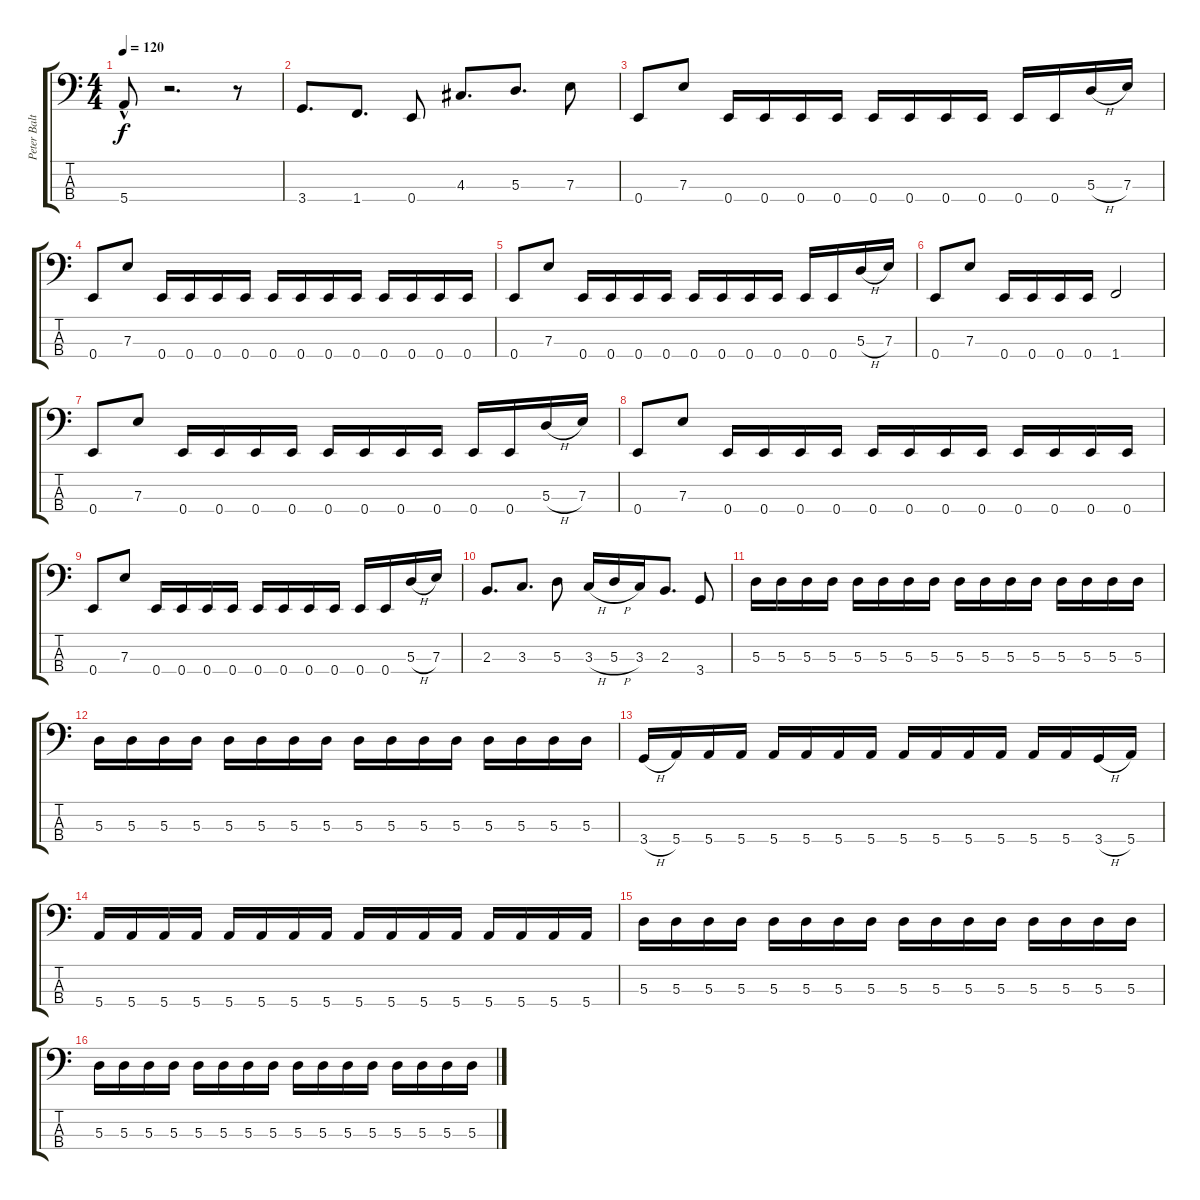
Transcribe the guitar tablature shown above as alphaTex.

\track ("Peter Baltes" "Peter Balt") {instrument electricbassfinger}
\staff {score tabs}
\tuning (G2 D2 A1 E1) {hide}
\ts (4 4)
\tempo 120
\clef f4
\ks c
5.4{hac}.8{dy f} r.2{d} r.8 |
3.4.8{d} 1.4.8{d} 0.4.8 4.3.8{d} 5.3.8{d} 7.3.8 |
0.4.8 7.3.8 0.4.16 0.4.16 0.4.16 0.4.16 0.4.16 0.4.16 0.4.16 0.4.16 0.4.16 0.4.16 5.3{h}.16 7.3.16 |
0.4.8 7.3.8 0.4.16 0.4.16 0.4.16 0.4.16 0.4.16 0.4.16 0.4.16 0.4.16 0.4.16 0.4.16 0.4.16 0.4.16 |
0.4.8 7.3.8 0.4.16 0.4.16 0.4.16 0.4.16 0.4.16 0.4.16 0.4.16 0.4.16 0.4.16 0.4.16 5.3{h}.16 7.3.16 |
0.4.8 7.3.8 0.4.16 0.4.16 0.4.16 0.4.16 1.4.2 |
0.4.8 7.3.8 0.4.16 0.4.16 0.4.16 0.4.16 0.4.16 0.4.16 0.4.16 0.4.16 0.4.16 0.4.16 5.3{h}.16 7.3.16 |
0.4.8 7.3.8 0.4.16 0.4.16 0.4.16 0.4.16 0.4.16 0.4.16 0.4.16 0.4.16 0.4.16 0.4.16 0.4.16 0.4.16 |
0.4.8 7.3.8 0.4.16 0.4.16 0.4.16 0.4.16 0.4.16 0.4.16 0.4.16 0.4.16 0.4.16 0.4.16 5.3{h}.16 7.3.16 |
2.3.8{d} 3.3.8{d} 5.3.8 3.3{h}.16 5.3{h}.16 3.3.16 2.3.8{d} 3.4.8 |
5.3.16 5.3.16 5.3.16 5.3.16 5.3.16 5.3.16 5.3.16 5.3.16 5.3.16 5.3.16 5.3.16 5.3.16 5.3.16 5.3.16 5.3.16 5.3.16 |
5.3.16 5.3.16 5.3.16 5.3.16 5.3.16 5.3.16 5.3.16 5.3.16 5.3.16 5.3.16 5.3.16 5.3.16 5.3.16 5.3.16 5.3.16 5.3.16 |
3.4{h}.16 5.4.16 5.4.16 5.4.16 5.4.16 5.4.16 5.4.16 5.4.16 5.4.16 5.4.16 5.4.16 5.4.16 5.4.16 5.4.16 3.4{h}.16 5.4.16 |
5.4.16 5.4.16 5.4.16 5.4.16 5.4.16 5.4.16 5.4.16 5.4.16 5.4.16 5.4.16 5.4.16 5.4.16 5.4.16 5.4.16 5.4.16 5.4.16 |
5.3.16 5.3.16 5.3.16 5.3.16 5.3.16 5.3.16 5.3.16 5.3.16 5.3.16 5.3.16 5.3.16 5.3.16 5.3.16 5.3.16 5.3.16 5.3.16 |
5.3.16 5.3.16 5.3.16 5.3.16 5.3.16 5.3.16 5.3.16 5.3.16 5.3.16 5.3.16 5.3.16 5.3.16 5.3.16 5.3.16 5.3.16 5.3.16
